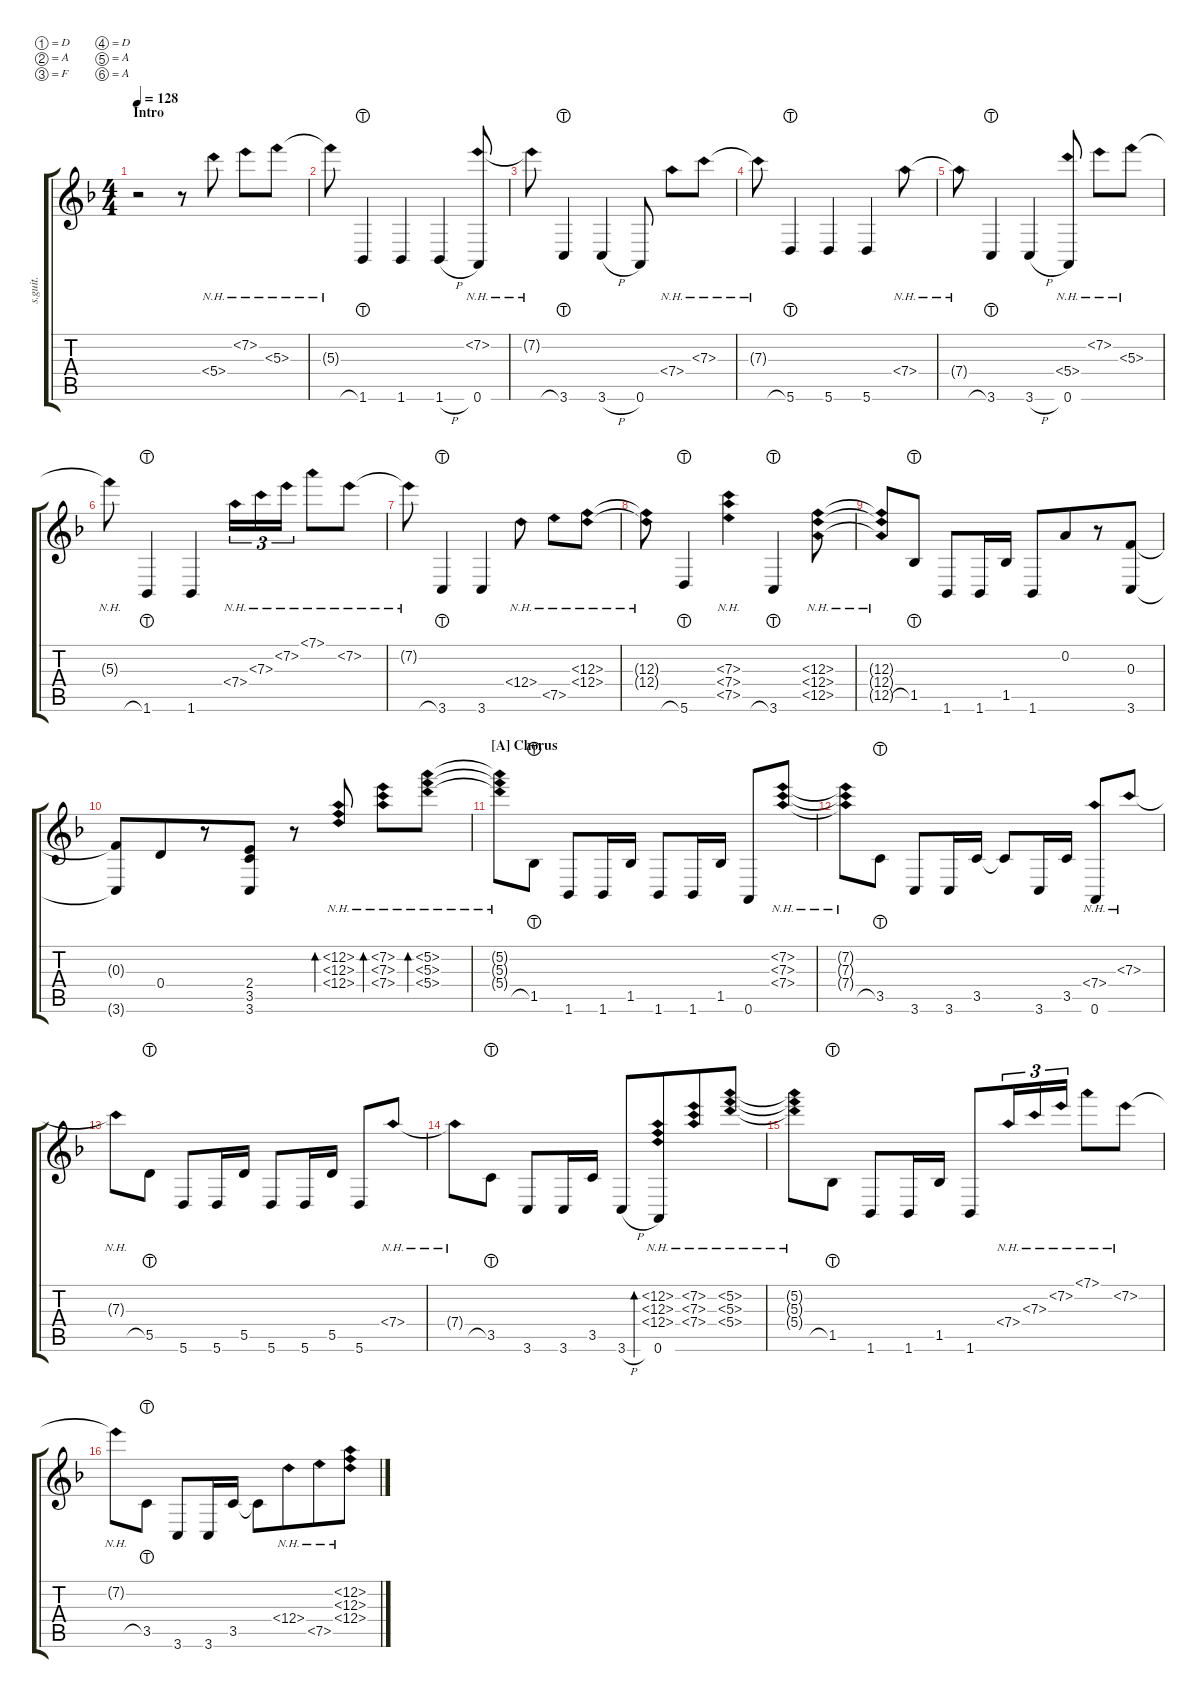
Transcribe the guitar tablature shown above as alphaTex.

\defaultSystemsLayout 2
\hideDynamics
\bracketExtendMode groupsimilarinstruments
\otherSystemsTrackNameOrientation horizontal
\track ("Acoustic Guitar" "s.guit.") {instrument acousticguitarsteel}
\staff {score tabs}
\tuning (D4 A3 F3 D3 A2 A1)
\ts (4 4)
\section ("" "Intro")
\scale
1.0647
\tempo 128
\accidentals auto
\clef g2
\ottava regular
\simile none
\ks dminor
r.2{dy mf instrument acousticguitarsteel beam Down} r.8{beam Down} 5.4{nh acc forcenatural}.8{beam Down} 7.2{nh acc forcenatural}.8{beam Down} 5.3{nh acc b}.8{beam Down} |
\scale
0.935299 5.3{nh t acc b}.8{beam Down} 1.6{lht acc b}.4{beam Up} 1.6{acc b}.4{beam Up} 1.6{h acc b}.4{beam Up} (7.2{nh acc forcenatural} 0.6{acc forcenatural}).8{beam Up} |
\scale
1.04549 7.2{nh t acc forcenatural}.8{beam Down} 3.6{lht acc forcenatural}.4{beam Up} 3.6{h acc forcenatural}.4{beam Up} 0.6{acc forcenatural}.8{beam Up} 7.4{nh acc forcenatural}.8{beam Down} 7.3{nh acc forcenatural}.8{beam Down} |
\scale
0.954505 7.3{nh t acc forcenatural}.8{beam Down} 5.6{lht acc forcenatural}.4{beam Up} 5.6{acc forcenatural}.4{beam Up} 5.6{acc forcenatural}.4{beam Up} 7.4{nh acc forcenatural}.8{beam Down} |
\scale
1.04549
\scale
1.01754 7.4{nh t acc forcenatural}.8{beam Down} 3.6{lht acc forcenatural}.4{beam Up} 3.6{h acc forcenatural}.4{beam Up} (5.4{nh acc forcenatural} 0.6{acc forcenatural}).8{beam Up} 7.2{nh acc forcenatural}.8{beam Down} 5.3{nh acc b}.8{beam Down} |
\scale
0.954505
\scale
1.08275 5.3{nh t acc b}.8{beam Down} 1.6{lht acc b}.4{beam Up} 1.6{acc b}.4{beam Up} 7.4{nh acc forcenatural}.16{tu (3 2) beam Down} 7.3{nh acc forcenatural}.16{tu (3 2) beam Down} 7.2{nh acc forcenatural}.16{tu (3 2) beam Down} 7.1{nh acc forcenatural}.8{beam Down} 7.2{nh acc forcenatural}.8{beam Down} |
\scale
1.04549
\scale
0.899709 7.2{nh t acc forcenatural}.8{beam Down} 3.6{lht acc forcenatural}.4{beam Up} 3.6{acc forcenatural}.4{beam Up} 12.4{nh acc forcenatural}.8{beam Down} 7.5{nh acc forcenatural}.8{beam Down} (12.3{nh acc forcenatural} 12.4{nh acc forcenatural}).8{beam Down} |
\scale
0.954505
\scale
0.971386 (12.3{nh t acc forcenatural} 12.4{nh t acc forcenatural}).8{beam Down} 5.6{lht acc forcenatural}.4{beam Up} (7.5{nh acc forcenatural} 7.4{nh acc forcenatural} 7.3{nh acc forcenatural}).4{beam Down} 3.6{lht acc forcenatural}.4{beam Up} (12.4{nh acc forcenatural} 12.5{nh acc forcenatural} 12.3{nh acc forcenatural}).8{beam Down} |
\scale
1.04107
\scale
0.998533 (12.4{nh t acc forcenatural} 12.3{nh t acc forcenatural} 12.5{nh t acc forcenatural}).8{beam Up} 1.5{lht acc b}.8{beam Up} 1.6{acc b}.8{beam Up} 1.6{acc b}.16{beam Up} 1.5{acc b}.16{beam Up} 1.6{acc b}.8{beam Up} 0.2{acc forcenatural}.8{beam Up beam merge} r.8{beam Up beam merge} (0.3{acc forcenatural} 3.6{acc forcenatural}).8{beam Up} |
\scale
0.958926
\scale
1.03008 (0.3{t acc forcenatural} 3.6{t acc forcenatural}).8{beam Up} 0.4{acc forcenatural}.8{beam Up beam merge} r.8{beam Up beam merge} (3.6{acc forcenatural} 3.5{acc forcenatural} 2.4{acc forcenatural}).8{beam Up} r.8{beam Up} (12.4{nh acc forcenatural} 12.3{nh acc forcenatural} 12.2{nh acc forcenatural}).8{bd 30 beam Down} (7.2{nh acc forcenatural} 7.3{nh acc forcenatural} 7.4{nh acc forcenatural}).8{bd 30 beam Down} (5.3{nh acc b} 5.4{nh acc forcenatural} 5.2{nh acc forcenatural}).8{bd 30 beam Down} |
\section ("A" "Chorus")
\scale
1.04549 (5.3{nh t acc b} 5.2{nh t acc forcenatural} 5.4{nh t acc forcenatural}).8{beam Down} 1.5{lht acc b}.8{beam Down} 1.6{acc b}.8{beam Up} 1.6{acc b}.16{beam Up} 1.5{acc b}.16{beam Up} 1.6{acc b}.8{beam Up} 1.6{acc b}.16{beam Up} 1.5{acc b}.16{beam Up} 0.6{acc forcenatural}.8{beam Up} (7.2{nh acc forcenatural} 7.3{nh acc forcenatural} 7.4{nh acc forcenatural}).8{beam Up} |
\scale
0.954505 (7.2{nh t acc forcenatural} 7.3{nh t acc forcenatural} 7.4{nh t acc forcenatural}).8{beam Down} 3.5{lht acc forcenatural}.8{beam Down} 3.6{acc forcenatural}.8{beam Up} 3.6{acc forcenatural}.16{beam Up} 3.5{acc forcenatural}.16{beam Up} 3.5{t acc forcenatural}.8{beam Up} 3.6{acc forcenatural}.16{beam Up} 3.5{acc forcenatural}.16{beam Up} (7.4{nh acc forcenatural} 0.6{acc forcenatural}).8{beam Up} 7.3{nh acc forcenatural}.8{beam Up} |
\scale
1.04549 7.3{nh t acc forcenatural}.8{beam Down} 5.5{lht acc forcenatural}.8{beam Down} 5.6{acc forcenatural}.8{beam Up} 5.6{acc forcenatural}.16{beam Up} 5.5{acc forcenatural}.16{beam Up} 5.6{acc forcenatural}.8{beam Up} 5.6{acc forcenatural}.16{beam Up} 5.5{acc forcenatural}.16{beam Up} 5.6{acc forcenatural}.8{beam Up} 7.4{nh acc forcenatural}.8{beam Up} |
\scale
0.954505
\scale
1.08453 7.4{nh t acc forcenatural}.8{beam Down} 3.5{lht acc forcenatural}.8{beam Down} 3.6{acc forcenatural}.8{beam Up} 3.6{acc forcenatural}.16{beam Up} 3.5{acc forcenatural}.16{beam Up} 3.6{h acc forcenatural}.8{beam Up} (12.4{nh acc forcenatural} 12.3{nh acc forcenatural} 12.2{nh acc forcenatural} 0.6{acc forcenatural}).8{bd 30 beam Up beam merge} (7.2{nh acc forcenatural} 7.3{nh acc forcenatural} 7.4{nh acc forcenatural}).8{beam Up} (5.3{nh acc b} 5.4{nh acc forcenatural} 5.2{nh acc forcenatural}).8{beam Up} |
\scale
1.04549
\scale
0.992295 (5.3{nh t acc b} 5.2{nh t acc forcenatural} 5.4{nh t acc forcenatural}).8{beam Down} 1.5{lht acc b}.8{beam Down} 1.6{acc b}.8{beam Up} 1.6{acc b}.16{beam Up} 1.5{acc b}.16{beam Up} 1.6{acc b}.8{beam Up beam merge} 7.4{nh acc forcenatural}.16{tu (3 2) beam Up} 7.3{nh acc forcenatural}.16{tu (3 2) beam Up} 7.2{nh acc forcenatural}.16{tu (3 2) beam Up} 7.1{nh acc forcenatural}.8{beam Down} 7.2{nh acc forcenatural}.8{beam Down} |
\scale
0.954505
\scale
0.923174 7.2{nh t acc forcenatural}.8{beam Down} 3.5{lht acc forcenatural}.8{beam Down} 3.6{acc forcenatural}.8{beam Up} 3.6{acc forcenatural}.16{beam Up} 3.5{acc forcenatural}.16{beam Up} 3.5{t acc forcenatural}.8{beam Down} 12.4{nh acc forcenatural}.8{beam Down beam merge} 7.5{nh acc forcenatural}.8{beam Down} (12.3{nh acc forcenatural} 12.4{nh acc forcenatural} 12.2{nh acc forcenatural}).8{beam Down}
